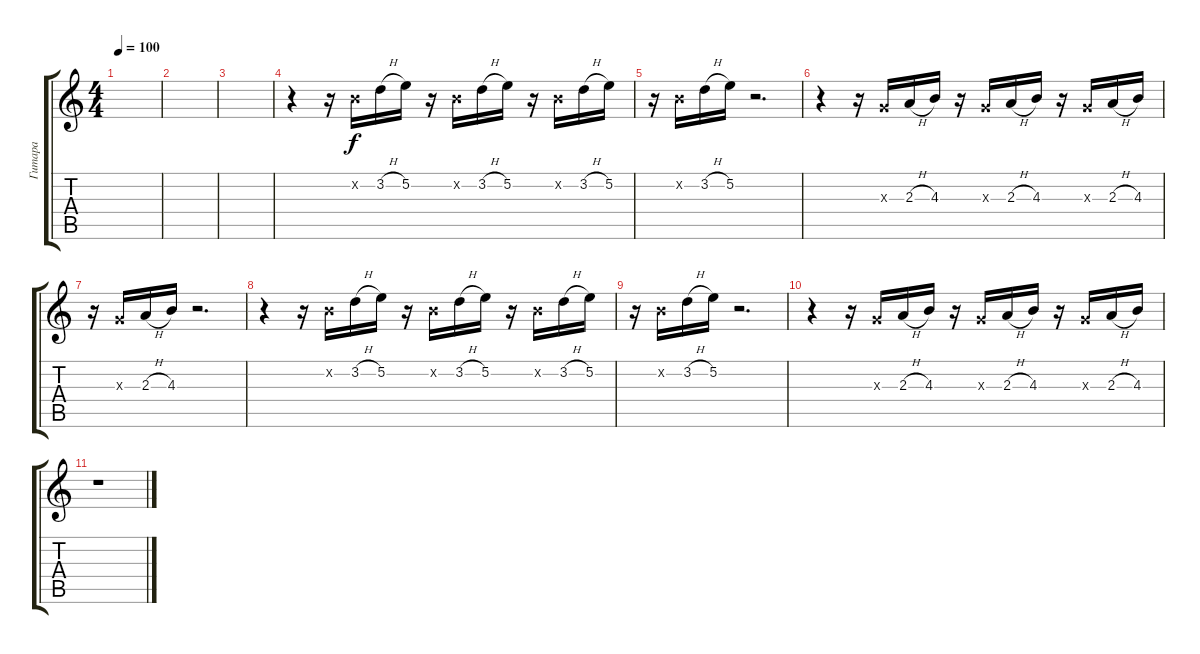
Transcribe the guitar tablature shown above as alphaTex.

\track ("Гитара" "Гитара") {instrument electricguitarclean}
\staff {score tabs}
\tuning (E4 B3 G3 D3 A2 E2) {hide}
\ts (4 4)
\tempo 100
\clef g2
\ks c
|
|
|
r.4{volume 16 balance 0} r.16 0.2{x}.16 3.2{h}.16 5.2.16 r.16{volume 13 balance 5} 0.2{x}.16 3.2{h}.16 5.2.16 r.16{volume 10 balance 11} 0.2{x}.16 3.2{h}.16 5.2.16 |
r.16{volume 7 balance 16} 0.2{x}.16 3.2{h}.16 5.2.16 r.2{d} |
r.4{volume 16 balance 0} r.16 0.3{x}.16 2.3{h}.16 4.3.16 r.16{volume 13 balance 5} 0.3{x}.16 2.3{h}.16 4.3.16 r.16{volume 10 balance 11} 0.3{x}.16 2.3{h}.16 4.3.16 |
r.16{volume 7 balance 16} 0.3{x}.16 2.3{h}.16 4.3.16 r.2{d} |
r.4{volume 16 balance 0} r.16 0.2{x}.16 3.2{h}.16 5.2.16 r.16{volume 13 balance 5} 0.2{x}.16 3.2{h}.16 5.2.16 r.16{volume 10 balance 11} 0.2{x}.16 3.2{h}.16 5.2.16 |
r.16{volume 7 balance 16} 0.2{x}.16 3.2{h}.16 5.2.16 r.2{d} |
r.4{volume 16 balance 0} r.16 0.3{x}.16 2.3{h}.16 4.3.16 r.16{volume 13 balance 5} 0.3{x}.16 2.3{h}.16 4.3.16 r.16{volume 10 balance 11} 0.3{x}.16 2.3{h}.16 4.3.16 |
r.1
